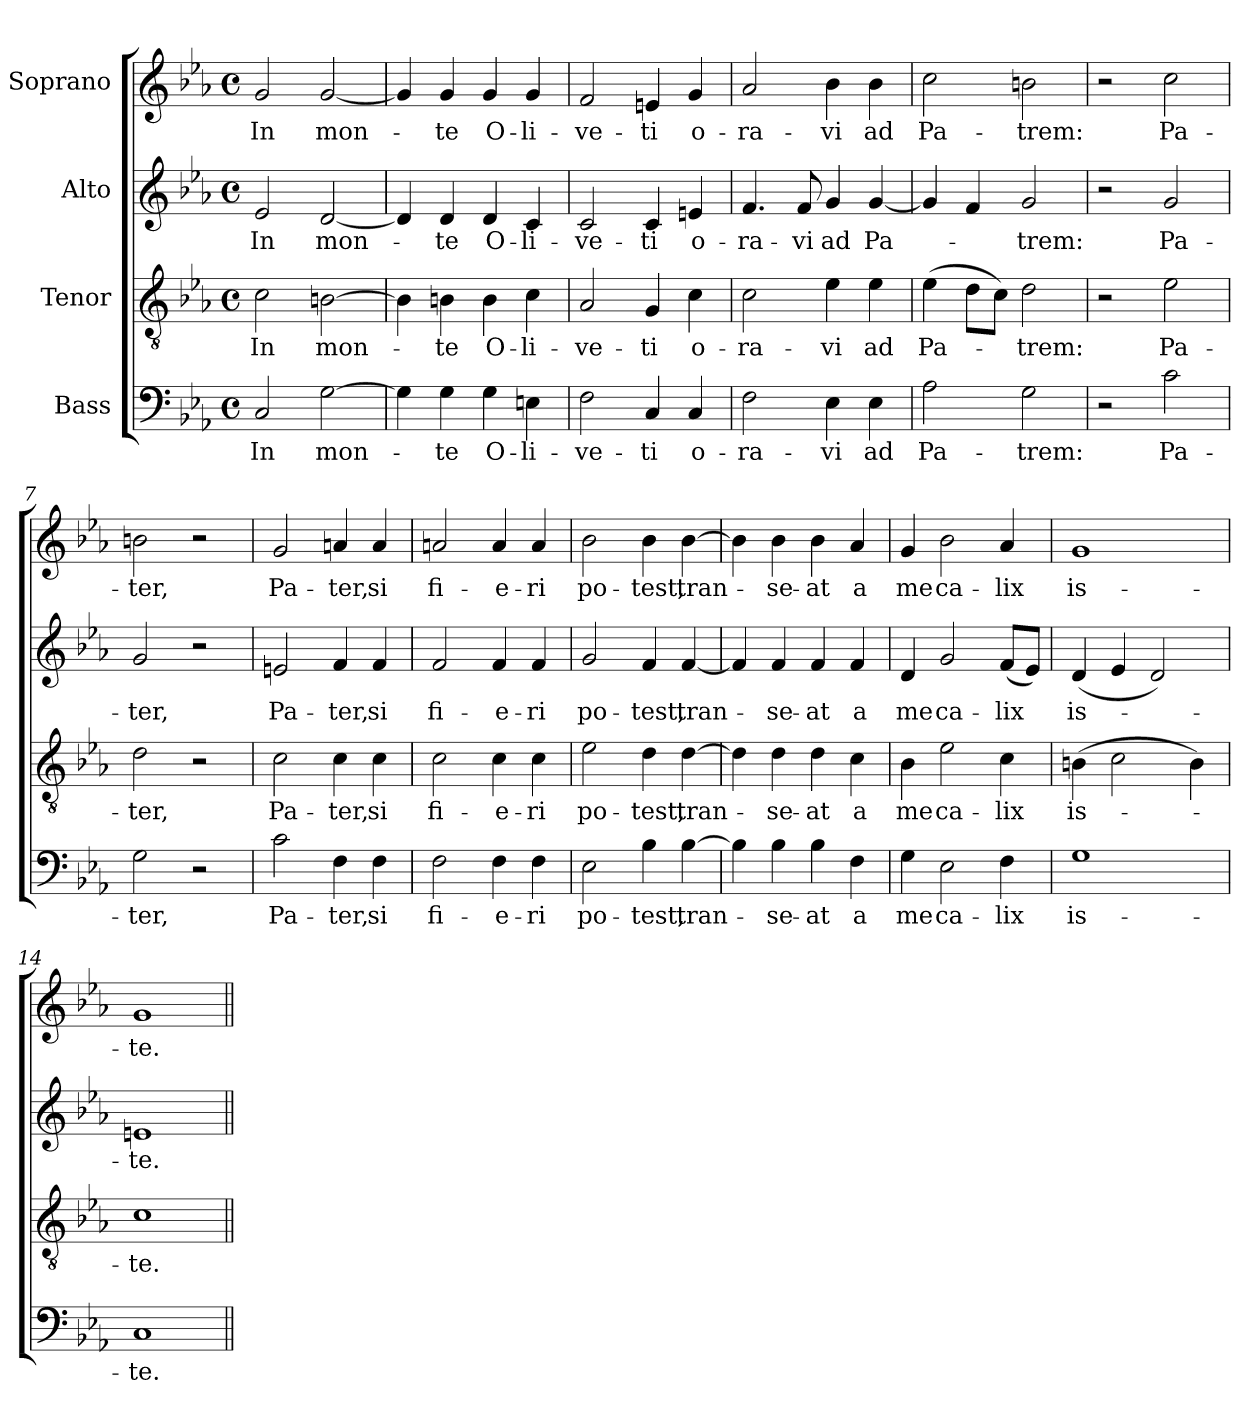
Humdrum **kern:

**kern	**text	**kern	**text	**kern	**text	**kern	**text
*part4	*part4	*part3	*part3	*part2	*part2	*part1	*part1
*staff4	*staff4	*staff3	*staff3	*staff2	*staff2	*staff1	*staff1
*I"Bass	*	*I"Tenor	*	*I"Alto	*	*I"Soprano	*
*clefF4	*	*clefGv2	*	*clefG2	*	*clefG2	*
*k[b-e-a-]	*	*k[b-e-a-]	*	*k[b-e-a-]	*	*k[b-e-a-]	*
*E-:	*	*E-:	*	*E-:	*	*E-:	*
*M4/4	*	*M4/4	*	*M4/4	*	*M4/4	*
*met(c)	*	*met(c)	*	*met(c)	*	*met(c)	*
=1	=1	=1	=1	=1	=1	=1	=1
2C/	In	2c\	In	2e-/	In	2g/	In
[2G\	mon-	[2Bn\	mon-	[2d/	mon-	[2g/	mon-
=2	=2	=2	=2	=2	=2	=2	=2
4G\]	.	4B\]	.	4d/]	.	4g/]	.
4G\	-te	4Bn\	-te	4d/	-te	4g/	-te
4G\	O-	4B\	O-	4d/	O-	4g/	O-
4En\	-li-	4c\	-li-	4c/	-li-	4g/	-li-
=3	=3	=3	=3	=3	=3	=3	=3
2F\	-ve-	2A-/	-ve-	2c/	-ve-	2f/	-ve-
4C/	-ti	4G/	-ti	4c/	-ti	4en/	-ti
4C/	o-	4c\	o-	4en/	o-	4g/	o-
=4	=4	=4	=4	=4	=4	=4	=4
2F\	-ra-	2c\	-ra-	4.f/	-ra-	2a-/	-ra-
.	.	.	.	8f/	-vi	.	.
4E-\	-vi	4e-\	-vi	4g/	ad	4b-\	-vi
4E-\	ad	4e-\	ad	[4g/	Pa-	4b-\	ad
=5	=5	=5	=5	=5	=5	=5	=5
2A-\	Pa-	(4e-\	Pa-	4g/]	.	2cc\	Pa-
.	.	8d\L	.	4f/	.	.	.
.	.	8c\J)	.	.	.	.	.
2G\	-trem:	2d\	-trem:	2g/	-trem:	2bn\	-trem:
!!LO:LB:g=z
=6	=6	=6	=6	=6	=6	=6	=6
2r	.	2r	.	2r	.	2r	.
2c\	Pa-	2e-\	Pa-	2g/	Pa-	2cc\	Pa-
=7	=7	=7	=7	=7	=7	=7	=7
2G\	-ter,	2d\	-ter,	2g/	-ter,	2bn\	-ter,
2r	.	2r	.	2r	.	2r	.
=8	=8	=8	=8	=8	=8	=8	=8
2c\	Pa-	2c\	Pa-	2en/	Pa-	2g/	Pa-
4F\	-ter,	4c\	-ter,	4f/	-ter,	4an/	-ter,
4F\	si	4c\	si	4f/	si	4a/	si
=9	=9	=9	=9	=9	=9	=9	=9
2F\	fi-	2c\	fi-	2f/	fi-	2an/	fi-
4F\	-e-	4c\	-e-	4f/	-e-	4a/	-e-
4F\	-ri	4c\	-ri	4f/	-ri	4a/	-ri
=10	=10	=10	=10	=10	=10	=10	=10
2E-\	po-	2e-\	po-	2g/	po-	2b-\	po-
4B-\	-test,	4d\	-test,	4f/	-test,	4b-\	-test,
[4B-\	tran-	[4d\	tran-	[4f/	tran-	[4b-\	tran-
!!LO:PB:g=z
=11	=11	=11	=11	=11	=11	=11	=11
4B-\]	.	4d\]	.	4f/]	.	4b-\]	.
4B-\	-se-	4d\	-se-	4f/	-se-	4b-\	-se-
4B-\	-at	4d\	-at	4f/	-at	4b-\	-at
4F\	a	4c\	a	4f/	a	4a-/	a
=12	=12	=12	=12	=12	=12	=12	=12
4G\	me	4B-\	me	4d/	me	4g/	me
2E-\	ca-	2e-\	ca-	2g/	ca-	2b-\	ca-
4F\	-lix	4c\	-lix	(8f/L	-lix	4a-/	-lix
.	.	.	.	8e-/J)	.	.	.
=13	=13	=13	=13	=13	=13	=13	=13
1G	is-	(4Bn\	is-	(4d/	is-	1g	is-
.	.	2c\	.	4e-/	.	.	.
.	.	.	.	2d/)	.	.	.
.	.	4B\)	.	.	.	.	.
=14	=14	=14	=14	=14	=14	=14	=14
1C	-te.	1c	-te.	1en	-te.	1g	-te.
=||	=||	=||	=||	=||	=||	=||	=||
*-	*-	*-	*-	*-	*-	*-	*-
